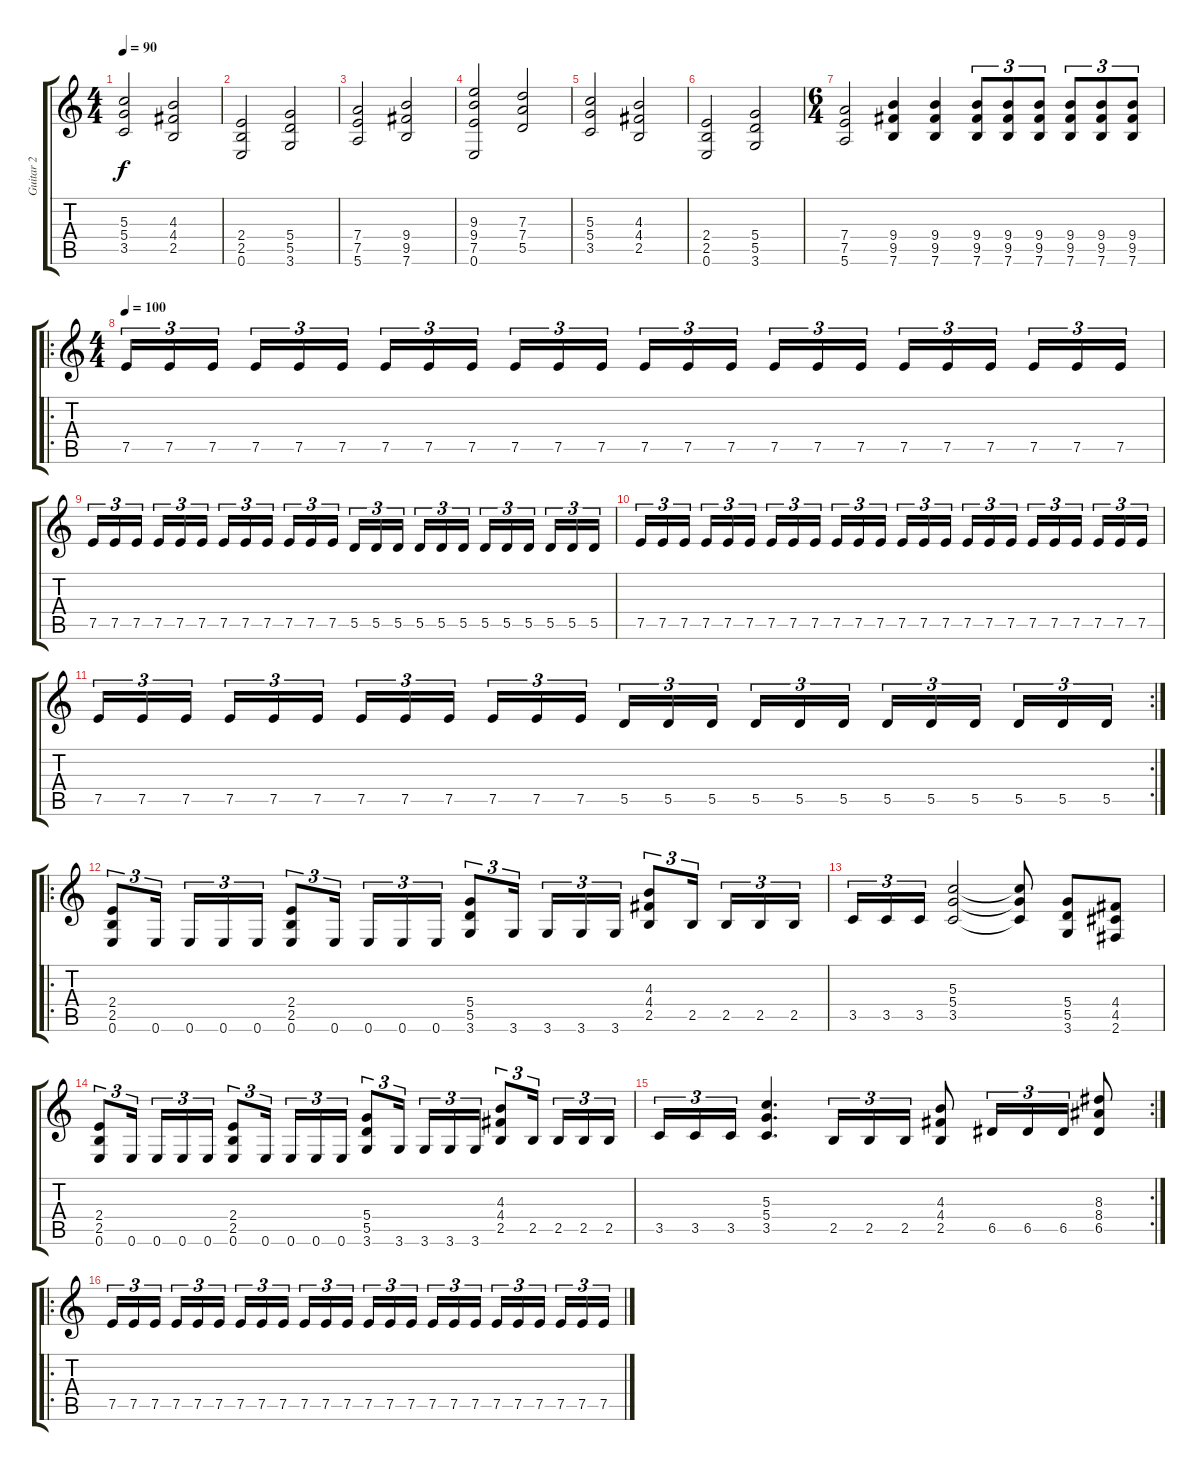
\track ("Guitar 2" "Guitar 2") {instrument distortionguitar}
\staff {score tabs}
\tuning (E4 B3 G3 D3 A2 E2) {hide}
\ts (4 4)
\tempo 90
\clef g2
\ks c
(5.3 5.4 3.5).2{dy f} (4.3 4.4 2.5).2 |
(2.4 2.5 0.6).2 (5.4 5.5 3.6).2 |
(7.4 7.5 5.6).2 (9.4 9.5 7.6).2 |
(9.3 9.4 7.5 0.6).2 (7.3 7.4 5.5).2 |
(5.3 5.4 3.5).2 (4.3 4.4 2.5).2 |
(2.4 2.5 0.6).2 (5.4 5.5 3.6).2 |
\ts (6 4)
(7.4 7.5 5.6).2 (9.4 9.5 7.6).4 (9.4 9.5 7.6).4 (9.4 9.5 7.6).8{tu (3 2)} (9.4 9.5 7.6).8{tu (3 2)} (9.4 9.5 7.6).8{tu (3 2)} (9.4 9.5 7.6).8{tu (3 2)} (9.4 9.5 7.6).8{tu (3 2)} (9.4 9.5 7.6).8{tu (3 2)} |
\ro
\ts (4 4)
\tempo 100
7.5.16{tu (3 2)} 7.5.16{tu (3 2)} 7.5.16{tu (3 2) beam splitsecondary} 7.5.16{tu (3 2)} 7.5.16{tu (3 2)} 7.5.16{tu (3 2)} 7.5.16{tu (3 2)} 7.5.16{tu (3 2)} 7.5.16{tu (3 2) beam splitsecondary} 7.5.16{tu (3 2)} 7.5.16{tu (3 2)} 7.5.16{tu (3 2)} 7.5.16{tu (3 2)} 7.5.16{tu (3 2)} 7.5.16{tu (3 2) beam splitsecondary} 7.5.16{tu (3 2)} 7.5.16{tu (3 2)} 7.5.16{tu (3 2)} 7.5.16{tu (3 2)} 7.5.16{tu (3 2)} 7.5.16{tu (3 2) beam splitsecondary} 7.5.16{tu (3 2)} 7.5.16{tu (3 2)} 7.5.16{tu (3 2)} |
7.5.16{tu (3 2)} 7.5.16{tu (3 2)} 7.5.16{tu (3 2) beam splitsecondary} 7.5.16{tu (3 2)} 7.5.16{tu (3 2)} 7.5.16{tu (3 2)} 7.5.16{tu (3 2)} 7.5.16{tu (3 2)} 7.5.16{tu (3 2) beam splitsecondary} 7.5.16{tu (3 2)} 7.5.16{tu (3 2)} 7.5.16{tu (3 2)} 5.5.16{tu (3 2)} 5.5.16{tu (3 2)} 5.5.16{tu (3 2) beam splitsecondary} 5.5.16{tu (3 2)} 5.5.16{tu (3 2)} 5.5.16{tu (3 2)} 5.5.16{tu (3 2)} 5.5.16{tu (3 2)} 5.5.16{tu (3 2) beam splitsecondary} 5.5.16{tu (3 2)} 5.5.16{tu (3 2)} 5.5.16{tu (3 2)} |
7.5.16{tu (3 2)} 7.5.16{tu (3 2)} 7.5.16{tu (3 2) beam splitsecondary} 7.5.16{tu (3 2)} 7.5.16{tu (3 2)} 7.5.16{tu (3 2)} 7.5.16{tu (3 2)} 7.5.16{tu (3 2)} 7.5.16{tu (3 2) beam splitsecondary} 7.5.16{tu (3 2)} 7.5.16{tu (3 2)} 7.5.16{tu (3 2)} 7.5.16{tu (3 2)} 7.5.16{tu (3 2)} 7.5.16{tu (3 2) beam splitsecondary} 7.5.16{tu (3 2)} 7.5.16{tu (3 2)} 7.5.16{tu (3 2)} 7.5.16{tu (3 2)} 7.5.16{tu (3 2)} 7.5.16{tu (3 2) beam splitsecondary} 7.5.16{tu (3 2)} 7.5.16{tu (3 2)} 7.5.16{tu (3 2)} |
\rc 2
7.5.16{tu (3 2)} 7.5.16{tu (3 2)} 7.5.16{tu (3 2) beam splitsecondary} 7.5.16{tu (3 2)} 7.5.16{tu (3 2)} 7.5.16{tu (3 2)} 7.5.16{tu (3 2)} 7.5.16{tu (3 2)} 7.5.16{tu (3 2) beam splitsecondary} 7.5.16{tu (3 2)} 7.5.16{tu (3 2)} 7.5.16{tu (3 2)} 5.5.16{tu (3 2)} 5.5.16{tu (3 2)} 5.5.16{tu (3 2) beam splitsecondary} 5.5.16{tu (3 2)} 5.5.16{tu (3 2)} 5.5.16{tu (3 2)} 5.5.16{tu (3 2)} 5.5.16{tu (3 2)} 5.5.16{tu (3 2) beam splitsecondary} 5.5.16{tu (3 2)} 5.5.16{tu (3 2)} 5.5.16{tu (3 2)} |
\ro
(2.4 2.5 0.6).8{tu (3 2)} 0.6.16{tu (3 2) beam splitsecondary} 0.6.16{tu (3 2)} 0.6.16{tu (3 2)} 0.6.16{tu (3 2)} (2.4 2.5 0.6).8{tu (3 2)} 0.6.16{tu (3 2) beam splitsecondary} 0.6.16{tu (3 2)} 0.6.16{tu (3 2)} 0.6.16{tu (3 2)} (5.4 5.5 3.6).8{tu (3 2)} 3.6.16{tu (3 2) beam splitsecondary} 3.6.16{tu (3 2)} 3.6.16{tu (3 2)} 3.6.16{tu (3 2)} (4.3 4.4 2.5).8{tu (3 2)} 2.5.16{tu (3 2) beam splitsecondary} 2.5.16{tu (3 2)} 2.5.16{tu (3 2)} 2.5.16{tu (3 2)} |
3.5.16{tu (3 2)} 3.5.16{tu (3 2)} 3.5.16{tu (3 2)} (5.3 5.4 3.5).2 (5.3{t} 5.4{t} 3.5{t}).8 (5.4 5.5 3.6).8 (4.4 4.5 2.6).8 |
(2.4 2.5 0.6).8{tu (3 2)} 0.6.16{tu (3 2) beam splitsecondary} 0.6.16{tu (3 2)} 0.6.16{tu (3 2)} 0.6.16{tu (3 2)} (2.4 2.5 0.6).8{tu (3 2)} 0.6.16{tu (3 2) beam splitsecondary} 0.6.16{tu (3 2)} 0.6.16{tu (3 2)} 0.6.16{tu (3 2)} (5.4 5.5 3.6).8{tu (3 2)} 3.6.16{tu (3 2) beam splitsecondary} 3.6.16{tu (3 2)} 3.6.16{tu (3 2)} 3.6.16{tu (3 2)} (4.3 4.4 2.5).8{tu (3 2)} 2.5.16{tu (3 2) beam splitsecondary} 2.5.16{tu (3 2)} 2.5.16{tu (3 2)} 2.5.16{tu (3 2)} |
\rc 2
3.5.16{tu (3 2)} 3.5.16{tu (3 2)} 3.5.16{tu (3 2)} (5.3 5.4 3.5).4{d} 2.5.16{tu (3 2)} 2.5.16{tu (3 2)} 2.5.16{tu (3 2)} (4.3 4.4 2.5).8 6.5.16{tu (3 2)} 6.5.16{tu (3 2)} 6.5.16{tu (3 2)} (8.3 8.4 6.5).8 |
\ro
7.5.16{tu (3 2)} 7.5.16{tu (3 2)} 7.5.16{tu (3 2) beam splitsecondary} 7.5.16{tu (3 2)} 7.5.16{tu (3 2)} 7.5.16{tu (3 2)} 7.5.16{tu (3 2)} 7.5.16{tu (3 2)} 7.5.16{tu (3 2) beam splitsecondary} 7.5.16{tu (3 2)} 7.5.16{tu (3 2)} 7.5.16{tu (3 2)} 7.5.16{tu (3 2)} 7.5.16{tu (3 2)} 7.5.16{tu (3 2) beam splitsecondary} 7.5.16{tu (3 2)} 7.5.16{tu (3 2)} 7.5.16{tu (3 2)} 7.5.16{tu (3 2)} 7.5.16{tu (3 2)} 7.5.16{tu (3 2) beam splitsecondary} 7.5.16{tu (3 2)} 7.5.16{tu (3 2)} 7.5.16{tu (3 2)}
